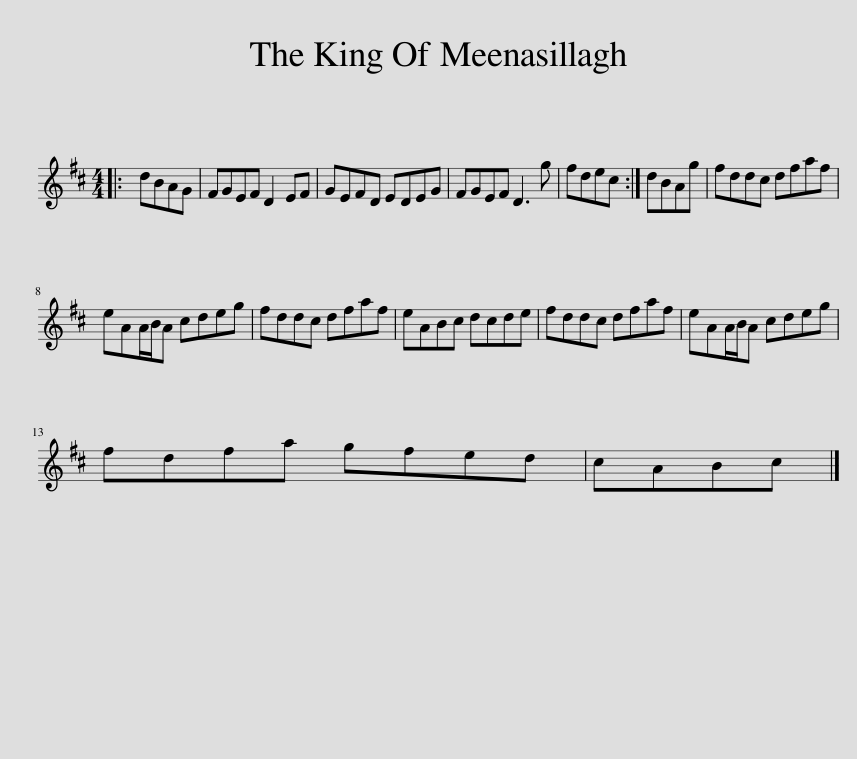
X:1
L:1/8
M:4/4
I:linebreak $
K:D
V:1 treble
V:1
|: dBAG | FGEF D2 EF | GEFD EDEG | FGEF D3 g | fdec :| %5
 dBAg | fddc dfaf |$ eAA/B/A cdeg | fddc dfaf | eABc dcde | %10
 fddc dfaf | eAA/B/A cdeg |$ fdfa gfed | cABc |] %14
